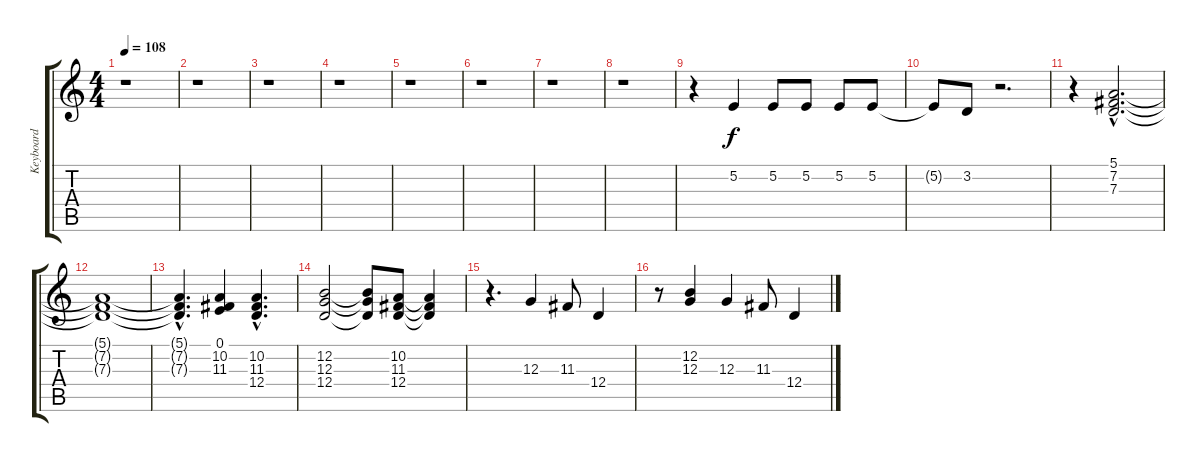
\track ("Keyboard" "Keyboard") {instrument stringensemble1}
\staff {score tabs}
\tuning (E4 B3 G3 D3 A2 E2) {hide}
\ts (4 4)
\tempo 108
\clef g2
\ks c
r.1{dy f} |
r.1 |
r.1 |
r.1 |
r.1 |
r.1 |
r.1 |
r.1 |
r.4{instrument electricpiano2} 5.2.4 5.2.8 5.2.8 5.2.8 5.2.8 |
5.2{t}.8 3.2.8 r.2{d} |
r.4 (5.1{hac} 7.2{hac} 7.3{hac}).2{d} |
(5.1{t} 7.2{t} 7.3{t}).1 |
(5.1{hac t} 7.2{hac t} 7.3{hac t}).4{d} (0.1 10.2 11.3).4 (10.2{hac} 11.3{hac} 12.4{hac}).4{d} |
(12.2 12.3 12.4).2 (12.2{t} 12.3{t} 12.4{t}).8 (10.2 11.3 12.4).8 (10.2{t} 11.3{t} 12.4{t}).4 |
r.4{d} 12.3.4 11.3.8 12.4.4 |
r.8 (12.2 12.3).4 12.3.4 11.3.8 12.4.4
